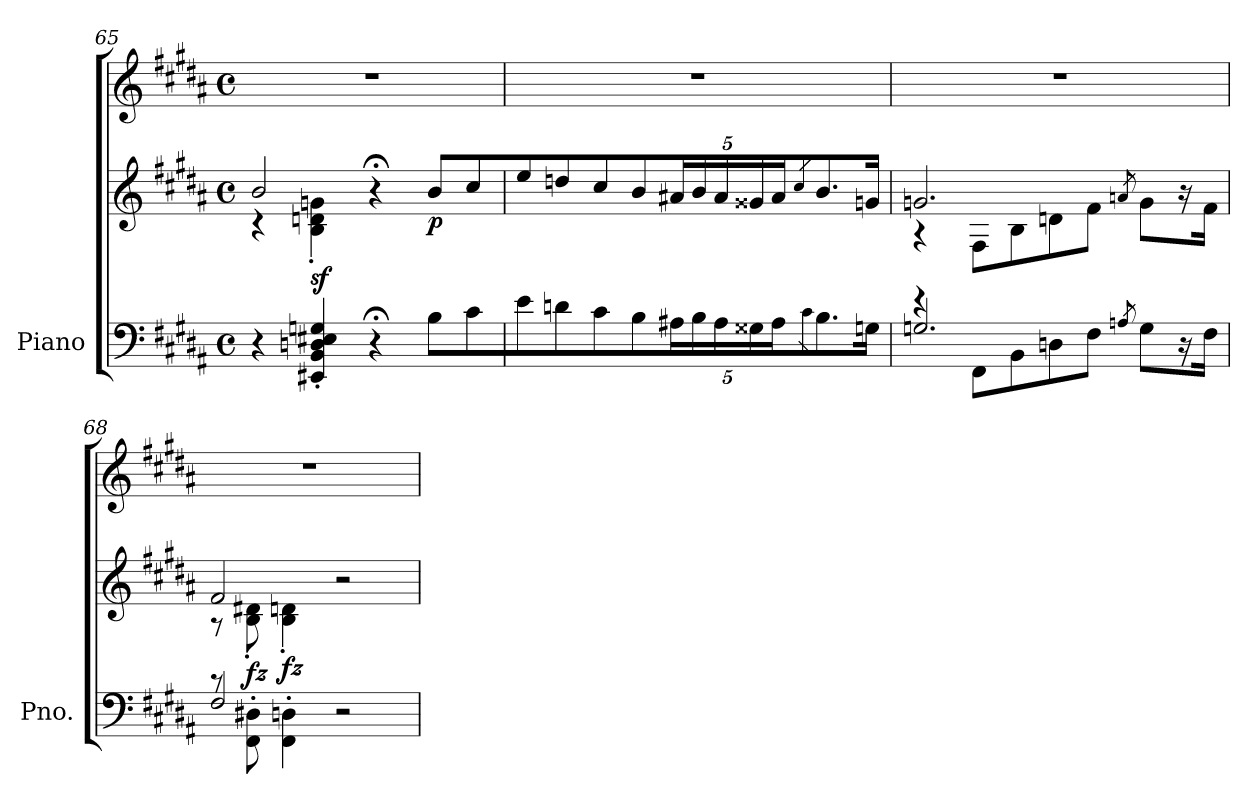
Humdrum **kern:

**kern	**kern	**kern	**dynam
*part1	*part1	*part1	*part1
*staff3	*staff2	*staff1	*staff1/2/3
*I"Piano	*	*	*
*I'Pno.	*	*	*
*clefF4	*clefG2	*clefG2	*
*k[f#c#g#d#a#]	*k[f#c#g#d#a#]	*k[f#c#g#d#a#]	*
*M4/4	*M4/4	*M4/4	*
*met(c)	*met(c)	*met(c)	*
=65	=65	=65	=65
*	*^	*	*
4r	2b/	4r	1r	.
!	!	!	!	!LO:DY:b=2
4EE#X/' 4BB/' 4Dn/' 4E#X/' 4Gn/'	.	4B\' 4dn\' 4gn\'	.	sf
4r;<	4r;<	2ryy	.	.
!	!	!	!	!LO:DY:b=2
8B\L	8b/L	.	.	p
8c#\	8cc#/	.	.	.
*	*v	*v	*	*
=66	=66	=66	=66
8e\	8ee/	1r	.
8dn\	8ddn/	.	.
8c#\	8cc#/	.	.
8B\	8b/	.	.
*Xbrackettup	*Xbrackettup	*	*
20A#X\L	20a#X/L	.	.
20B\	20b/	.	.
20A#\	20a#/	.	.
20G##X\	20g##X/	.	.
20A#\J	20a#/J	.	.
8qc#/	8qcc#/	.	.
8.B\	8.b/	.	.
16Gn\Jk	16gn/Jk	.	.
!!LO:PB:g=z
=67	=67	=67	=67
*^	*^	*	*
4r	2.Gn/	2.gn/	4r	1r	.
8FF#\L	.	.	8F#\L	.	.
8BB\	.	.	8B\	.	.
8Dn\	.	.	8dn\	.	.
8F#\J	.	.	8f#\J	.	.
.	8qAn/	8qan/	.	.	.
4ryy	8G\L	8g\L	4ryy	.	.
.	16r	16r	.	.	.
.	16F#\Jk	16f#\Jk	.	.	.
=68	=68	=68	=68	=68	=68
8r	2F#/	2f#/	8r	1r	.
!	!	!	!	!	!LO:DY:b=2
8FF#\' 8D#X\'	.	.	8B\' 8d#X\'	.	fz
!	!	!	!	!	!LO:DY:b=2
4FF#\' 4Dn\'	.	.	4B\' 4dn\'	.	fz
2ryy	2r	2r	2ryy	.	.
*v	*v	*	*	*	*
*	*v	*v	*	*
=	=	=	=
*-	*-	*-	*-
